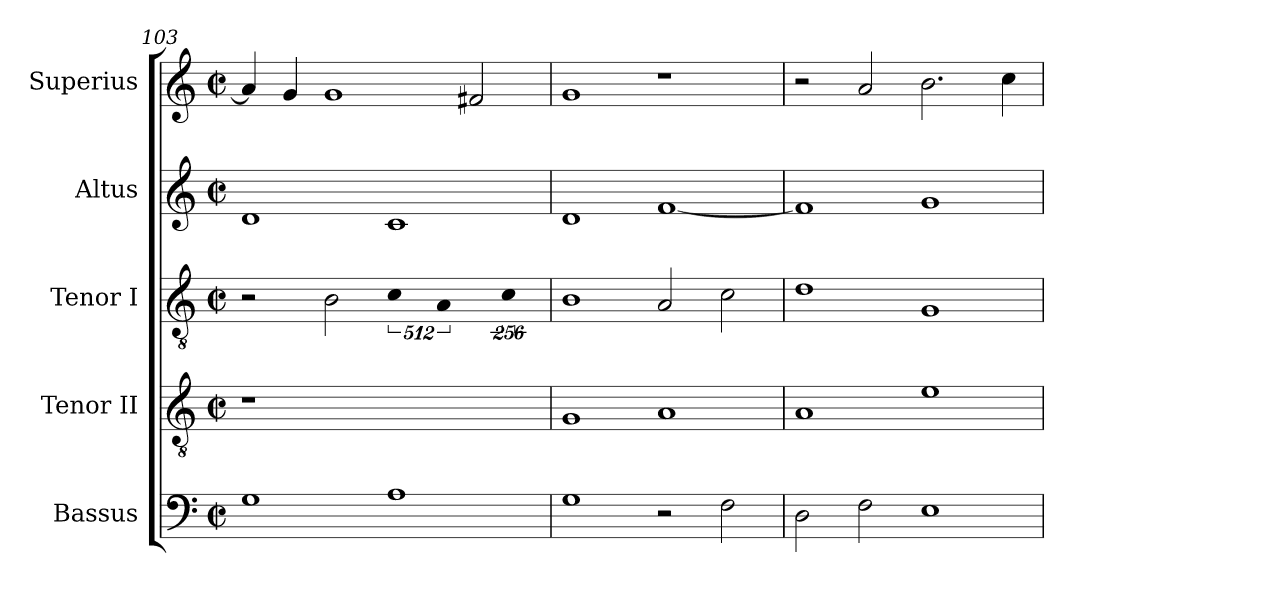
**kern	**kern	**kern	**kern	**kern
*part5	*part4	*part3	*part2	*part1
*staff5	*staff4	*staff3	*staff2	*staff1
*I"Bassus	*I"Tenor II	*I"Tenor I	*I"Altus	*I"Superius
*I'B.	*	*	*	*I'S.
!!LO:LB:g=z
*clefF4	*clefGv2	*clefGv2	*clefG2	*clefG2
*	*ITrd7c12	*ITrd7c12	*	*
*k[]	*k[]	*k[]	*k[]	*k[]
*C:	*C:	*C:	*C:	*C:
*M2/2	*M2/2	*M2/2	*M2/2	*M2/2
*met(c|)	*met(c|)	*met(c|)	*met(c|)	*met(c|)
=103	=103	=103	=103	=103
!	!LO:N:vis=1	!	!	!
1Gi	1r	2r	1di	4ai/]
.	.	.	.	4gi/
.	.	2BBi\	.	1gi
!	!	!LO:N:vis=2	!	!
1Ai	1ryy	1024%341Ci\	1ci	.
!	!	!LO:N:vis=2	!	!
.	.	1024%341AAi/	.	.
.	.	.	.	2f#Xi/
!	!	!LO:N:vis=2	!	!
.	.	512%171Ci\	.	.
=104	=104	=104	=104	=104
1Gi	1GGi	1BBi	1di	1gi
2r	1AAi	2AAi/	[<1fi	1r
2Fi\	.	2Ci\	.	.
=105	=105	=105	=105	=105
2Di\	1AAi	1Di	1fi]	2r
2Fi\	.	.	.	2ai/
1Ei	1Ei	1GGi	1gi	2.bi\
.	.	.	.	4cci\
=	=	=	=	=
*-	*-	*-	*-	*-
